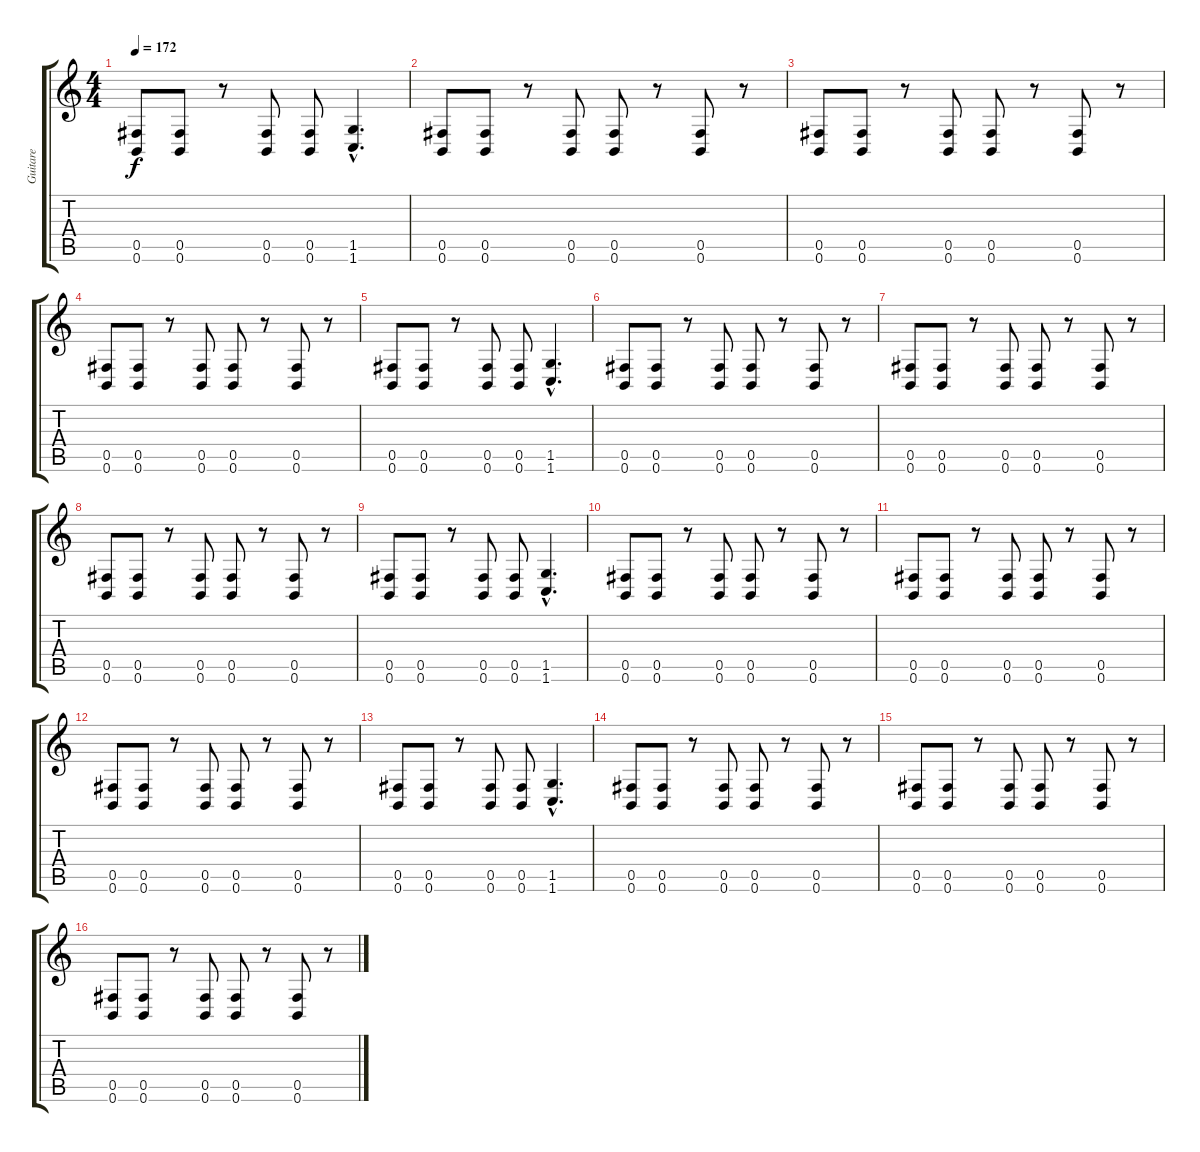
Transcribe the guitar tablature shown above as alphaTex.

\track ("Guitare" "Guitare") {instrument distortionguitar}
\staff {score tabs}
\tuning (B3 Gb3 D3 B2 Gb2 B1) {hide}
\ts (4 4)
\tempo 172
\clef g2
\ks c
(0.5 0.6).8{dy f} (0.5 0.6).8 r.8 (0.5 0.6).8 (0.5 0.6).8 (1.5{hac} 1.6{hac}).4{d} |
(0.5 0.6).8 (0.5 0.6).8 r.8 (0.5 0.6).8 (0.5 0.6).8 r.8 (0.5 0.6).8 r.8 |
(0.5 0.6).8 (0.5 0.6).8 r.8 (0.5 0.6).8 (0.5 0.6).8 r.8 (0.5 0.6).8 r.8 |
(0.5 0.6).8 (0.5 0.6).8 r.8 (0.5 0.6).8 (0.5 0.6).8 r.8 (0.5 0.6).8 r.8 |
(0.5 0.6).8 (0.5 0.6).8 r.8 (0.5 0.6).8 (0.5 0.6).8 (1.5{hac} 1.6{hac}).4{d} |
(0.5 0.6).8 (0.5 0.6).8 r.8 (0.5 0.6).8 (0.5 0.6).8 r.8 (0.5 0.6).8 r.8 |
(0.5 0.6).8 (0.5 0.6).8 r.8 (0.5 0.6).8 (0.5 0.6).8 r.8 (0.5 0.6).8 r.8 |
(0.5 0.6).8 (0.5 0.6).8 r.8 (0.5 0.6).8 (0.5 0.6).8 r.8 (0.5 0.6).8 r.8 |
(0.5 0.6).8 (0.5 0.6).8 r.8 (0.5 0.6).8 (0.5 0.6).8 (1.5{hac} 1.6{hac}).4{d} |
(0.5 0.6).8 (0.5 0.6).8 r.8 (0.5 0.6).8 (0.5 0.6).8 r.8 (0.5 0.6).8 r.8 |
(0.5 0.6).8 (0.5 0.6).8 r.8 (0.5 0.6).8 (0.5 0.6).8 r.8 (0.5 0.6).8 r.8 |
(0.5 0.6).8 (0.5 0.6).8 r.8 (0.5 0.6).8 (0.5 0.6).8 r.8 (0.5 0.6).8 r.8 |
(0.5 0.6).8 (0.5 0.6).8 r.8 (0.5 0.6).8 (0.5 0.6).8 (1.5{hac} 1.6{hac}).4{d} |
(0.5 0.6).8 (0.5 0.6).8 r.8 (0.5 0.6).8 (0.5 0.6).8 r.8 (0.5 0.6).8 r.8 |
(0.5 0.6).8 (0.5 0.6).8 r.8 (0.5 0.6).8 (0.5 0.6).8 r.8 (0.5 0.6).8 r.8 |
(0.5 0.6).8 (0.5 0.6).8 r.8 (0.5 0.6).8 (0.5 0.6).8 r.8 (0.5 0.6).8 r.8
